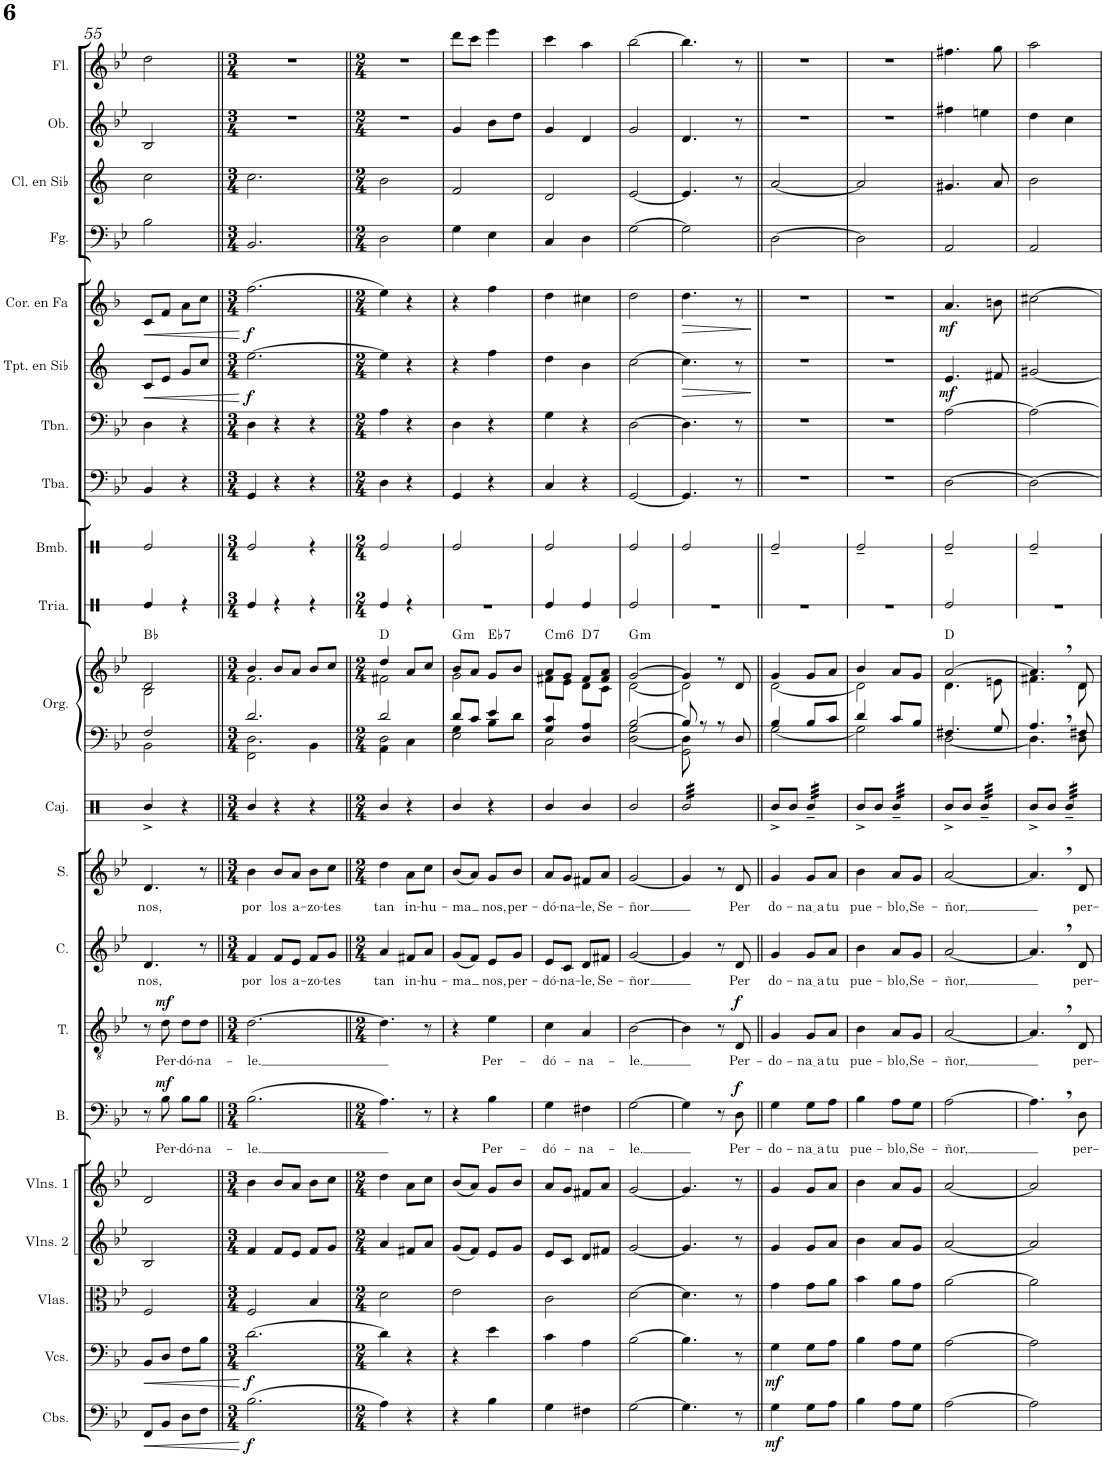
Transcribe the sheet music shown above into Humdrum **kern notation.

**kern	**dynam	**kern	**dynam	**kern	**kern	**kern	**kern	**text	**dynam	**kern	**text	**dynam	**kern	**text	**kern	**text	**kern	**kern	**kern	**harte	**kern	**kern	**kern	**kern	**kern	**dynam	**kern	**dynam	**kern	**kern	**kern	**kern
*part21	*part21	*part20	*part20	*part19	*part18	*part17	*part16	*part16	*part16	*part15	*part15	*part15	*part14	*part14	*part13	*part13	*part12	*part11	*part11	*part11	*part10	*part9	*part8	*part7	*part6	*part6	*part5	*part5	*part4	*part3	*part2	*part1
*staff22	*staff22	*staff21	*staff21	*staff20	*staff19	*staff18	*staff17	*staff17	*staff17	*staff16	*staff16	*staff16	*staff15	*staff15	*staff14	*staff14	*staff13	*staff12	*staff11	*	*staff10	*staff9	*staff8	*staff7	*staff6	*staff6	*staff5	*staff5	*staff4	*staff3	*staff2	*staff1
*I"Contrabajos	*	*I"Violonchelos	*	*I"Violas	*I"Violines 2	*I"Violines 1	*I"Bajo	*	*	*I"Tenor	*	*	*I"Contralto	*	*I"Soprano	*	*I"Caja clara	*I"Órgano	*	*	*I"Triángulo	*I"Bombo	*I"Tuba	*I"Trombón	*I"Trompeta en Sib	*	*I"Corno en Fa	*	*I"Fagot	*I"Clarinete en Sib	*I"Oboe	*I"Flauta
*I'Cbs.	*	*I'Vcs.	*	*I'Vlas.	*I'Vlns. 2	*I'Vlns. 1	*I'B.	*	*	*I'T.	*	*	*I'C.	*	*I'S.	*	*I'Caj.	*	*	*	*	*I'Bmb.	*I'Tba.	*I'Tbn.	*I'Tpt. en Sib	*	*I'Cor. en Fa	*	*I'Fg.	*I'Cl. en Sib	*I'Ob.	*I'Fl.
!!LO:PB:g=z
*clefF4	*	*clefF4	*	*clefC3	*clefG2	*clefG2	*clefF4	*	*	*clefGv2	*	*	*clefG2	*	*clefG2	*	*clefX	*clefF4	*clefG2	*	*clefX	*clefX	*clefF4	*clefF4	*clefG2	*	*clefG2	*	*clefF4	*clefG2	*clefG2	*clefG2
*Trd7c12	*	*	*	*	*	*	*	*	*	*	*	*	*	*	*	*	*	*	*	*	*	*	*	*	*Trd1c2	*	*Trd4c7	*	*	*Trd1c2	*	*
*k[b-e-]	*	*k[b-e-]	*	*k[b-e-]	*k[b-e-]	*k[b-e-]	*k[b-e-]	*	*	*k[b-e-]	*	*	*k[b-e-]	*	*k[b-e-]	*	*k[]	*k[b-e-]	*k[b-e-]	*	*k[]	*k[]	*k[b-e-]	*k[b-e-]	*k[]	*	*k[b-]	*	*k[b-e-]	*k[]	*k[b-e-]	*k[b-e-]
*M2/4	*	*M2/4	*	*M2/4	*M2/4	*M2/4	*M2/4	*	*	*M2/4	*	*	*M2/4	*	*M2/4	*	*M2/4	*M2/4	*M2/4	*	*M2/4	*M2/4	*M2/4	*M2/4	*M2/4	*	*M2/4	*	*M2/4	*M2/4	*M2/4	*M2/4
=55	=55	=55	=55	=55	=55	=55	=55	=55	=55	=55	=55	=55	=55	=55	=55	=55	=55	=55	=55	=55	=55	=55	=55	=55	=55	=55	=55	=55	=55	=55	=55	=55
!	!LO:HP:b	!	!LO:HP:b	!	!	!	!	!	!	!	!	!	!	!LO:LY:b	!	!LO:LY:b	!	!	!	!	!	!	!	!	!	!LO:HP:b	!	!LO:HP:b	!	!	!	!
*	*	*	*	*	*	*	*	*	*	*	*	*	*	*	*	*	*	*^	*^	*	*	*	*	*	*	*	*	*	*	*	*	*
8FF/L	<	8BB-/L	<	2F/	2B-/	2d/	8r	.	.	8r	.	.	4.d/	nos,	4.d/	nos,	4R^/	2F/	2BB-\	2d/	2B-\	Bb:maj	4Re/	2Re/	4BB-/	4D\	8c/L	<	8c/L	<	2B-\	2cc\	2B-/	2dd\
!	!	!	!	!	!	!	!	!LO:LY:b	!LO:DY:a	!	!LO:LY:b	!LO:DY:a	!	!	!	!	!	!	!	!	!	!	!	!	!	!	!	!	!	!	!	!	!	!
8BB-/J	.	8D/J	.	.	.	.	8B-\	Per-	mf	8d\	Per-	mf	.	.	.	.	.	.	.	.	.	.	.	.	.	.	8e/J	.	8f/J	.	.	.	.	.
!	!	!	!	!	!	!	!	!LO:LY:b	!	!	!LO:LY:b	!	!	!	!	!	!	!	!	!	!	!	!	!	!	!	!	!	!	!	!	!	!	!
8D\L	.	8F\L	.	.	.	.	8B-\L	-dó-	.	8d\L	-dó-	.	.	.	.	.	4r	.	.	.	.	.	4r	.	4r	4r	8g/L	.	8a\L	.	.	.	.	.
!	!	!	!	!	!	!	!	!LO:LY:b	!	!	!LO:LY:b	!	!	!	!	!	!	!	!	!	!	!	!	!	!	!	!	!	!	!	!	!	!	!
8F\J	.	8B-\J	.	.	.	.	8B-\J	-na-	.	8d\J	-na-	.	8r	.	8r	.	.	.	.	.	.	.	.	.	.	.	8cc/J	.	8cc\J	.	.	.	.	.
*	*	*	*	*	*	*	*	*	*	*	*	*	*	*	*	*	*	*v	*v	*	*	*	*	*	*	*	*	*	*	*	*	*	*	*
*	*	*	*	*	*	*	*	*	*	*	*	*	*	*	*	*	*	*	*v	*v	*	*	*	*	*	*	*	*	*	*	*	*	*
.	[	.	[	.	.	.	.	.	.	.	.	.	.	.	.	.	.	.	.	.	.	.	.	.	.	[	.	[	.	.	.	.
=56||	=56||	=56||	=56||	=56||	=56||	=56||	=56||	=56||	=56||	=56||	=56||	=56||	=56||	=56||	=56||	=56||	=56||	=56||	=56||	=56||	=56||	=56||	=56||	=56||	=56||	=56||	=56||	=56||	=56||	=56||	=56||	=56||
*M3/4	*	*M3/4	*	*M3/4	*M3/4	*M3/4	*M3/4	*	*	*M3/4	*	*	*M3/4	*	*M3/4	*	*M3/4	*M3/4	*M3/4	*	*M3/4	*M3/4	*M3/4	*M3/4	*M3/4	*	*M3/4	*	*M3/4	*M3/4	*M3/4	*M3/4
!	!LO:DY:b	!	!LO:DY:b	!	!	!	!	!LO:LY:b	!	!	!LO:LY:b	!	!	!LO:LY:b	!	!LO:LY:b	!	!	!	!	!	!	!	!	!	!LO:DY:b	!	!LO:DY:b	!	!	!	!
*	*	*	*	*	*	*	*	*	*	*	*	*	*	*	*	*	*	*^	*^	*	*	*	*	*	*	*	*	*	*	*	*	*
*	*	*	*	*	*	*	*	*	*	*	*	*	*	*	*	*	*	*	*^	*	*	*	*	*	*	*	*	*	*	*	*	*	*	*
(2.B-\	f	[2.d\	f	2F/	4f/	4b-\	(2.B-\	-le.	.	[2.d\	-le.	.	4f/	por	4b-\	por	4R/	2.d/	2.D\	2FF\	4b-/	2.f\	.	4Re/	2Re/	4GG/	4D\	[2.ee\	f	(2.ff\	f	2.BB-/	2.cc\	2.r	2.r
!	!	!	!	!	!	!	!	!	!	!	!	!	!	!LO:LY:b	!	!LO:LY:b	!	!	!	!	!	!	!	!	!	!	!	!	!	!	!	!	!	!	!
.	.	.	.	.	8f/L	8b-/L	.	.	.	.	.	.	8f/L	los	8b-/L	los	4r	.	.	.	8b-/L	.	.	4r	.	4r	4r	.	.	.	.	.	.	.	.
!	!	!	!	!	!	!	!	!	!	!	!	!	!	!LO:LY:b	!	!LO:LY:b	!	!	!	!	!	!	!	!	!	!	!	!	!	!	!	!	!	!	!
.	.	.	.	.	8e-/J	8a/J	.	.	.	.	.	.	8e-/J	a-	8a/J	a-	.	.	.	.	8a/J	.	.	.	.	.	.	.	.	.	.	.	.	.	.
!	!	!	!	!	!	!	!	!	!	!	!	!	!	!LO:LY:b	!	!LO:LY:b	!	!	!	!	!	!	!	!	!	!	!	!	!	!	!	!	!	!	!
.	.	.	.	4B-/	8f/L	8b-\L	.	.	.	.	.	.	8f/L	-zo-	8b-\L	-zo-	4r	.	.	4BB-\	8b-/L	.	.	4r	4r	4r	4r	.	.	.	.	.	.	.	.
!	!	!	!	!	!	!	!	!	!	!	!	!	!	!LO:LY:b	!	!LO:LY:b	!	!	!	!	!	!	!	!	!	!	!	!	!	!	!	!	!	!	!
.	.	.	.	.	8g/J	8cc\J	.	.	.	.	.	.	8g/J	-tes	8cc\J	-tes	.	.	.	.	8cc/J	.	.	.	.	.	.	.	.	.	.	.	.	.	.
=57||	=57||	=57||	=57||	=57||	=57||	=57||	=57||	=57||	=57||	=57||	=57||	=57||	=57||	=57||	=57||	=57||	=57||	=57||	=57||	=57||	=57||	=57||	=57||	=57||	=57||	=57||	=57||	=57||	=57||	=57||	=57||	=57||	=57||	=57||	=57||
*M2/4	*	*M2/4	*	*M2/4	*M2/4	*M2/4	*M2/4	*	*	*M2/4	*	*	*M2/4	*	*M2/4	*	*M2/4	*M2/4	*	*	*M2/4	*	*	*M2/4	*M2/4	*M2/4	*M2/4	*M2/4	*	*M2/4	*	*M2/4	*M2/4	*M2/4	*M2/4
!	!	!	!	!	!	!	!	!	!	!	!	!	!	!LO:LY:b	!	!LO:LY:b	!	!	!	!	!	!	!	!	!	!	!	!	!	!	!	!	!	!	!
4A\)	.	4d\]	.	2d\	4a/	4dd\	4.A\)	.	.	4.d\]	.	.	4a/	tan	4dd\	tan	4R/	2d/	2D\	4AA\	4dd/	2f#X\	D:maj	4Re/	2Re/	4D\	4A\	4ee\]	.	4ee\)	.	2D\	2b\	2r	2r
!	!	!	!	!	!	!	!	!	!	!	!	!	!	!LO:LY:b	!	!LO:LY:b	!	!	!	!	!	!	!	!	!	!	!	!	!	!	!	!	!	!	!
4r	.	4r	.	.	8f#X/L	8a\L	.	.	.	.	.	.	8f#X/L	in-	8a\L	in-	4r	.	.	4C\	8a/L	.	.	4r	.	4r	4r	4r	.	4r	.	.	.	.	.
!	!	!	!	!	!	!	!	!	!	!	!	!	!	!LO:LY:b	!	!LO:LY:b	!	!	!	!	!	!	!	!	!	!	!	!	!	!	!	!	!	!	!
.	.	.	.	.	8a/J	8cc\J	8r	.	.	8r	.	.	8a/J	-hu-	8cc\J	-hu-	.	.	.	.	8cc/J	.	.	.	.	.	.	.	.	.	.	.	.	.	.
=58	=58	=58	=58	=58	=58	=58	=58	=58	=58	=58	=58	=58	=58	=58	=58	=58	=58	=58	=58	=58	=58	=58	=58	=58	=58	=58	=58	=58	=58	=58	=58	=58	=58	=58	=58
!	!	!	!	!	!	!	!	!	!	!	!	!	!	!LO:LY:b	!	!LO:LY:b	!	!	!	!	!	!	!LO:H:kt=m	!	!	!	!	!	!	!	!	!	!	!	!
4r	.	4r	.	2e-\	(8g/L	(8b-/L	4r	.	.	4r	.	.	(8g/L	-ma	(8b-/L	-ma	4R/	8d/L	4G\	2E-\	8b-/L	2g\	G:min	2r	2Re/	4GG/	4D\	4r	.	4r	.	4G\	2f/	4g/	8ddd\L
.	.	.	.	.	8f/J)	8a/J)	.	.	.	.	.	.	8f/J)	.	8a/J)	.	.	8c/J	.	.	8a/J	.	.	.	.	.	.	.	.	.	.	.	.	.	8ccc\J
!	!	!	!	!	!	!	!	!LO:LY:b	!	!	!LO:LY:b	!	!	!LO:LY:b	!	!LO:LY:b	!	!	!	!	!	!	!LO:H:kt=7	!	!	!	!	!	!	!	!	!	!	!	!
4B-\	.	4e-\	.	.	8e-/L	8g/L	4B-\	Per-	.	4e-\	Per-	.	8e-/L	nos,	8g/L	nos,	4r	4e-/	8B-\L	.	8g/L	.	Eb:7	.	.	4r	4r	4ff\	.	4ff\	.	4E-\	.	8b-\L	4eee-\
!	!	!	!	!	!	!	!	!	!	!	!	!	!	!LO:LY:b	!	!LO:LY:b	!	!	!	!	!	!	!	!	!	!	!	!	!	!	!	!	!	!	!
.	.	.	.	.	8g/J	8b-/J	.	.	.	.	.	.	8g/J	per-	8b-/J	per-	.	.	8d\J	.	8b-/J	.	.	.	.	.	.	.	.	.	.	.	.	8dd\J	.
*	*	*	*	*	*	*	*	*	*	*	*	*	*	*	*	*	*	*	*v	*v	*	*	*	*	*	*	*	*	*	*	*	*	*	*	*
=59	=59	=59	=59	=59	=59	=59	=59	=59	=59	=59	=59	=59	=59	=59	=59	=59	=59	=59	=59	=59	=59	=59	=59	=59	=59	=59	=59	=59	=59	=59	=59	=59	=59	=59
!	!	!	!	!	!	!	!	!LO:LY:b	!	!	!LO:LY:b	!	!	!LO:LY:b	!	!LO:LY:b	!	!	!	!	!	!LO:H:kt=m6	!	!	!	!	!	!	!	!	!	!	!	!
4G\	.	4c\	.	2c\	8e-/L	8a/L	4G\	-dó-	.	4c\	-dó-	.	8e-/L	-dó-	8a/L	-dó-	4R/	4G/ 4c/	2C\	8a/L	8f#X\L	C:min6	4Re/	2Re/	4C/	4G\	4dd\	.	4dd\	.	4C/	2d/	4g/	4ccc\
!	!	!	!	!	!	!	!	!	!	!	!	!	!	!LO:LY:b	!	!LO:LY:b	!	!	!	!	!	!	!	!	!	!	!	!	!	!	!	!	!	!
.	.	.	.	.	8c/J	8g/J	.	.	.	.	.	.	8c/J	-na-	8g/J	-na-	.	.	.	8g/J	8e-\J	.	.	.	.	.	.	.	.	.	.	.	.	.
!	!	!	!	!	!	!	!	!LO:LY:b	!	!	!LO:LY:b	!	!	!LO:LY:b	!	!LO:LY:b	!	!	!	!	!	!LO:H:kt=7	!	!	!	!	!	!	!	!	!	!	!	!
4F#X\	.	4A\	.	.	8d/L	8f#X/L	4F#X\	-na-	.	4A/	-na-	.	8d/L	-le,	8f#X/L	-le,	4R/	4D/ 4A/	.	8f#/L	8d\L	D:7	4Re/	.	4r	4r	4b\	.	4cc#X\	.	4D\	.	4d/	4aa\
!	!	!	!	!	!	!	!	!	!	!	!	!	!	!LO:LY:b	!	!LO:LY:b	!	!	!	!	!	!	!	!	!	!	!	!	!	!	!	!	!	!
.	.	.	.	.	8f#X/J	8a/J	.	.	.	.	.	.	8f#X/J	Se-	8a/J	Se-	.	.	.	8f#/ 8a/J	8c\J	.	.	.	.	.	.	.	.	.	.	.	.	.
=60	=60	=60	=60	=60	=60	=60	=60	=60	=60	=60	=60	=60	=60	=60	=60	=60	=60	=60	=60	=60	=60	=60	=60	=60	=60	=60	=60	=60	=60	=60	=60	=60	=60	=60
!	!	!	!	!	!	!	!	!LO:LY:b	!	!	!LO:LY:b	!	!	!LO:LY:b	!	!LO:LY:b	!	!	!	!	!	!LO:H:kt=m	!	!	!	!	!	!	!	!	!	!	!	!
[2G\	.	[2B-\	.	[2d\	[2g/	[2g/	[2G\	-le.	.	[2B-\	-le.	.	[2g/	-ñor	[2g/	-ñor	2R/	[2B-/	[2D\ 2G\	[2g/	[2d\	G:min	2Re/	2Re/	[2GG/	[2D\	[2cc\	.	2dd\	.	[2G\	[2e/	2g/	[2bb-\
=61	=61	=61	=61	=61	=61	=61	=61	=61	=61	=61	=61	=61	=61	=61	=61	=61	=61	=61	=61	=61	=61	=61	=61	=61	=61	=61	=61	=61	=61	=61	=61	=61	=61	=61
*	*	*	*	*	*	*	*	*	*	*	*	*	*	*	*	*	*	*	*^	*	*	*	*	*	*	*	*	*	*	*	*	*	*	*
!	!	!	!	!	!	!	!	!	!	!	!	!	!	!	!	!	!	!	!	!	!	!	!	!	!	!	!	!	!LO:HP:b	!	!LO:HP:b	!	!	!	!
*	*	*	*	*	*	*	*	*	*	*	*	*	*	*	*	*	*tremolo	*	*	*	*	*	*	*	*	*	*	*	*	*	*	*	*	*	*
4.G\]	.	4.B-\]	.	4.d\]	4.g/]	4.g/]	4G\]	.	.	4B-\]	.	.	4g/]	.	4g/]	.	32R/LLL	8B-/]	8D\]	2GG\	4g/]	2d\]	.	2r	2Re/	4.GG/]	4.D\]	4.cc\]	>	4.dd\	>	2G\]	4.e/]	4.d/	4.bb-\]
.	.	.	.	.	.	.	.	.	.	.	.	.	.	.	.	.	32R/	.	.	.	.	.	.	.	.	.	.	.	.	.	.	.	.	.	.
.	.	.	.	.	.	.	.	.	.	.	.	.	.	.	.	.	32R/	.	.	.	.	.	.	.	.	.	.	.	.	.	.	.	.	.	.
.	.	.	.	.	.	.	.	.	.	.	.	.	.	.	.	.	32R/	.	.	.	.	.	.	.	.	.	.	.	.	.	.	.	.	.	.
.	.	.	.	.	.	.	.	.	.	.	.	.	.	.	.	.	32R/	8r	4.ryy	.	.	.	.	.	.	.	.	.	.	.	.	.	.	.	.
.	.	.	.	.	.	.	.	.	.	.	.	.	.	.	.	.	32R/	.	.	.	.	.	.	.	.	.	.	.	.	.	.	.	.	.	.
.	.	.	.	.	.	.	.	.	.	.	.	.	.	.	.	.	32R/	.	.	.	.	.	.	.	.	.	.	.	.	.	.	.	.	.	.
.	.	.	.	.	.	.	.	.	.	.	.	.	.	.	.	.	32R/	.	.	.	.	.	.	.	.	.	.	.	.	.	.	.	.	.	.
.	.	.	.	.	.	.	8r	.	.	8r	.	.	8r	.	8r	.	32R/	8r	.	.	8r	.	.	.	.	.	.	.	.	.	.	.	.	.	.
.	.	.	.	.	.	.	.	.	.	.	.	.	.	.	.	.	32R/	.	.	.	.	.	.	.	.	.	.	.	.	.	.	.	.	.	.
.	.	.	.	.	.	.	.	.	.	.	.	.	.	.	.	.	32R/	.	.	.	.	.	.	.	.	.	.	.	.	.	.	.	.	.	.
.	.	.	.	.	.	.	.	.	.	.	.	.	.	.	.	.	32R/	.	.	.	.	.	.	.	.	.	.	.	.	.	.	.	.	.	.
!	!	!	!	!	!	!	!	!LO:LY:b	!LO:DY:a	!	!LO:LY:b	!LO:DY:a	!	!LO:LY:b	!	!LO:LY:b	!	!	!	!	!	!	!	!	!	!	!	!	!	!	!	!	!	!	!
8r	.	8r	.	8r	8r	8r	8D\	Per-	f	8D/	Per-	f	8d/	Per	8d/	Per	32R/	8D/	.	.	8d/	.	.	.	.	8r	8r	8r	.	8r	.	.	8r	8r	8r
.	.	.	.	.	.	.	.	.	.	.	.	.	.	.	.	.	32R/	.	.	.	.	.	.	.	.	.	.	.	.	.	.	.	.	.	.
.	.	.	.	.	.	.	.	.	.	.	.	.	.	.	.	.	32R/	.	.	.	.	.	.	.	.	.	.	.	.	.	.	.	.	.	.
.	.	.	.	.	.	.	.	.	.	.	.	.	.	.	.	.	32R/JJJ	.	.	.	.	.	.	.	.	.	.	.	.	.	.	.	.	.	.
*	*	*	*	*	*	*	*	*	*	*	*	*	*	*	*	*	*	*v	*v	*v	*	*	*	*	*	*	*	*	*	*	*	*	*	*	*
*	*	*	*	*	*	*	*	*	*	*	*	*	*	*	*	*	*	*	*v	*v	*	*	*	*	*	*	*	*	*	*	*	*	*
.	.	.	.	.	.	.	.	.	.	.	.	.	.	.	.	.	.	.	.	.	.	.	.	.	.	]	.	]	.	.	.	.
=62||	=62||	=62||	=62||	=62||	=62||	=62||	=62||	=62||	=62||	=62||	=62||	=62||	=62||	=62||	=62||	=62||	=62||	=62||	=62||	=62||	=62||	=62||	=62||	=62||	=62||	=62||	=62||	=62||	=62||	=62||	=62||	=62||
!	!LO:DY:b	!	!LO:DY:b	!	!	!	!	!LO:LY:b	!	!	!LO:LY:b	!	!	!LO:LY:b	!	!LO:LY:b	!	!	!	!	!	!	!	!	!	!	!	!	!	!	!	!
*	*	*	*	*	*	*	*	*	*	*	*	*	*	*	*	*	*	*^	*^	*	*	*	*	*	*	*	*	*	*	*	*	*
4G\	mf	4G\	mf	4g\	4g/	4g/	4G\	-do-	.	4G/	-do-	.	4g/	-do-	4g/	-do-	8R^/L	4B-/	[2G\	4g/	[2d\	.	2r	2Re~/	2r	2r	2r	.	2r	.	[2D\	[2a/	2r	2r
.	.	.	.	.	.	.	.	.	.	.	.	.	.	.	.	.	8R/J	.	.	.	.	.	.	.	.	.	.	.	.	.	.	.	.	.
!	!	!	!	!	!	!	!	!LO:LY:b	!	!	!LO:LY:b	!	!	!LO:LY:b	!	!LO:LY:b	!	!	!	!	!	!	!	!	!	!	!	!	!	!	!	!	!	!
8G\L	.	8G\L	.	8g\L	8g/L	8g/L	8G\L	na a	.	8G/L	na a	.	8g/L	na a	8g/L	na a	32R~/LLL	8B-/L	.	8g/L	.	.	.	.	.	.	.	.	.	.	.	.	.	.
.	.	.	.	.	.	.	.	.	.	.	.	.	.	.	.	.	32R~/	.	.	.	.	.	.	.	.	.	.	.	.	.	.	.	.	.
.	.	.	.	.	.	.	.	.	.	.	.	.	.	.	.	.	32R~/	.	.	.	.	.	.	.	.	.	.	.	.	.	.	.	.	.
.	.	.	.	.	.	.	.	.	.	.	.	.	.	.	.	.	32R~/	.	.	.	.	.	.	.	.	.	.	.	.	.	.	.	.	.
!	!	!	!	!	!	!	!	!LO:LY:b	!	!	!LO:LY:b	!	!	!LO:LY:b	!	!LO:LY:b	!	!	!	!	!	!	!	!	!	!	!	!	!	!	!	!	!	!
8A\J	.	8A\J	.	8a\J	8a/J	8a/J	8A\J	tu	.	8A/J	tu	.	8a/J	tu	8a/J	tu	32R~/	8c/J	.	8a/J	.	.	.	.	.	.	.	.	.	.	.	.	.	.
.	.	.	.	.	.	.	.	.	.	.	.	.	.	.	.	.	32R~/	.	.	.	.	.	.	.	.	.	.	.	.	.	.	.	.	.
.	.	.	.	.	.	.	.	.	.	.	.	.	.	.	.	.	32R~/	.	.	.	.	.	.	.	.	.	.	.	.	.	.	.	.	.
.	.	.	.	.	.	.	.	.	.	.	.	.	.	.	.	.	32R~/JJJ	.	.	.	.	.	.	.	.	.	.	.	.	.	.	.	.	.
=63	=63	=63	=63	=63	=63	=63	=63	=63	=63	=63	=63	=63	=63	=63	=63	=63	=63	=63	=63	=63	=63	=63	=63	=63	=63	=63	=63	=63	=63	=63	=63	=63	=63	=63
!	!	!	!	!	!	!	!	!LO:LY:b	!	!	!LO:LY:b	!	!	!LO:LY:b	!	!LO:LY:b	!	!	!	!	!	!	!	!	!	!	!	!	!	!	!	!	!	!
4B-\	.	4B-\	.	4b-\	4b-\	4b-\	4B-\	pue-	.	4B-\	pue-	.	4b-\	pue-	4b-\	pue-	8R^/L	4d/	2G\]	4b-/	2d\]	.	2r	2Re~/	2r	2r	2r	.	2r	.	2D\]	2a/]	2r	2r
.	.	.	.	.	.	.	.	.	.	.	.	.	.	.	.	.	8R/J	.	.	.	.	.	.	.	.	.	.	.	.	.	.	.	.	.
!	!	!	!	!	!	!	!	!LO:LY:b	!	!	!LO:LY:b	!	!	!LO:LY:b	!	!LO:LY:b	!	!	!	!	!	!	!	!	!	!	!	!	!	!	!	!	!	!
8A\L	.	8A\L	.	8a\L	8a/L	8a/L	8A\L	-blo,	.	8A/L	-blo,	.	8a/L	-blo,	8a/L	-blo,	32R~/LLL	8c/L	.	8a/L	.	.	.	.	.	.	.	.	.	.	.	.	.	.
.	.	.	.	.	.	.	.	.	.	.	.	.	.	.	.	.	32R~/	.	.	.	.	.	.	.	.	.	.	.	.	.	.	.	.	.
.	.	.	.	.	.	.	.	.	.	.	.	.	.	.	.	.	32R~/	.	.	.	.	.	.	.	.	.	.	.	.	.	.	.	.	.
.	.	.	.	.	.	.	.	.	.	.	.	.	.	.	.	.	32R~/	.	.	.	.	.	.	.	.	.	.	.	.	.	.	.	.	.
!	!	!	!	!	!	!	!	!LO:LY:b	!	!	!LO:LY:b	!	!	!LO:LY:b	!	!LO:LY:b	!	!	!	!	!	!	!	!	!	!	!	!	!	!	!	!	!	!
8G\J	.	8G\J	.	8g\J	8g/J	8g/J	8G\J	Se-	.	8G/J	Se-	.	8g/J	Se-	8g/J	Se-	32R~/	8B-/J	.	8g/J	.	.	.	.	.	.	.	.	.	.	.	.	.	.
.	.	.	.	.	.	.	.	.	.	.	.	.	.	.	.	.	32R~/	.	.	.	.	.	.	.	.	.	.	.	.	.	.	.	.	.
.	.	.	.	.	.	.	.	.	.	.	.	.	.	.	.	.	32R~/	.	.	.	.	.	.	.	.	.	.	.	.	.	.	.	.	.
.	.	.	.	.	.	.	.	.	.	.	.	.	.	.	.	.	32R~/JJJ	.	.	.	.	.	.	.	.	.	.	.	.	.	.	.	.	.
=64	=64	=64	=64	=64	=64	=64	=64	=64	=64	=64	=64	=64	=64	=64	=64	=64	=64	=64	=64	=64	=64	=64	=64	=64	=64	=64	=64	=64	=64	=64	=64	=64	=64	=64
!	!	!	!	!	!	!	!	!LO:LY:b	!	!	!LO:LY:b	!	!	!LO:LY:b	!	!LO:LY:b	!	!	!	!	!	!	!	!	!	!	!	!LO:DY:b	!	!LO:DY:b	!	!	!	!
[2A\	.	[2A\	.	[2a\	[2a/	[2a/	[2A\	-ñor,	.	[2A/	-ñor,	.	[2a/	-ñor,	[2a/	-ñor,	8R^/L	4.F#X/	[2D\	[2a/	4.d\	D:maj	2Re/	2Re~/	[2D\	[2A\	4.e/	mf	4.a/	mf	2AA/	4.g#X/	4ff#X\	4.ff#X\
.	.	.	.	.	.	.	.	.	.	.	.	.	.	.	.	.	8R/J	.	.	.	.	.	.	.	.	.	.	.	.	.	.	.	.	.
.	.	.	.	.	.	.	.	.	.	.	.	.	.	.	.	.	32R~/LLL	.	.	.	.	.	.	.	.	.	.	.	.	.	.	.	4een\	.
.	.	.	.	.	.	.	.	.	.	.	.	.	.	.	.	.	32R~/	.	.	.	.	.	.	.	.	.	.	.	.	.	.	.	.	.
.	.	.	.	.	.	.	.	.	.	.	.	.	.	.	.	.	32R~/	.	.	.	.	.	.	.	.	.	.	.	.	.	.	.	.	.
.	.	.	.	.	.	.	.	.	.	.	.	.	.	.	.	.	32R~/	.	.	.	.	.	.	.	.	.	.	.	.	.	.	.	.	.
.	.	.	.	.	.	.	.	.	.	.	.	.	.	.	.	.	32R~/	8G/	.	.	8en\	.	.	.	.	.	8f#X/	.	8bn\	.	.	8a/	.	8gg\
.	.	.	.	.	.	.	.	.	.	.	.	.	.	.	.	.	32R~/	.	.	.	.	.	.	.	.	.	.	.	.	.	.	.	.	.
.	.	.	.	.	.	.	.	.	.	.	.	.	.	.	.	.	32R~/	.	.	.	.	.	.	.	.	.	.	.	.	.	.	.	.	.
.	.	.	.	.	.	.	.	.	.	.	.	.	.	.	.	.	32R~/JJJ	.	.	.	.	.	.	.	.	.	.	.	.	.	.	.	.	.
=65	=65	=65	=65	=65	=65	=65	=65	=65	=65	=65	=65	=65	=65	=65	=65	=65	=65	=65	=65	=65	=65	=65	=65	=65	=65	=65	=65	=65	=65	=65	=65	=65	=65	=65
2A\]	.	2A\]	.	2a\]	2a/]	2a/]	4.A,\]	.	.	4.A,/]	.	.	4.a,/]	.	4.a,/]	.	8R^/L	4.A,/	4.D\]	4.a,/]	4.f#X\	.	2r	2Re~/	2D\_	2A\_	[2g#X/	.	[2cc#X\	.	2AA/	2b\	4dd\	2aa\
.	.	.	.	.	.	.	.	.	.	.	.	.	.	.	.	.	8R/J	.	.	.	.	.	.	.	.	.	.	.	.	.	.	.	.	.
.	.	.	.	.	.	.	.	.	.	.	.	.	.	.	.	.	32R~/LLL	.	.	.	.	.	.	.	.	.	.	.	.	.	.	.	4cc\	.
.	.	.	.	.	.	.	.	.	.	.	.	.	.	.	.	.	32R~/	.	.	.	.	.	.	.	.	.	.	.	.	.	.	.	.	.
.	.	.	.	.	.	.	.	.	.	.	.	.	.	.	.	.	32R~/	.	.	.	.	.	.	.	.	.	.	.	.	.	.	.	.	.
.	.	.	.	.	.	.	.	.	.	.	.	.	.	.	.	.	32R~/	.	.	.	.	.	.	.	.	.	.	.	.	.	.	.	.	.
!	!	!	!	!	!	!	!	!LO:LY:b	!	!	!LO:LY:b	!	!	!LO:LY:b	!	!LO:LY:b	!	!	!	!	!	!	!	!	!	!	!	!	!	!	!	!	!	!
.	.	.	.	.	.	.	8D\	per-	.	8D/	per-	.	8d/	per-	8d/	per-	32R~/	8F#X/	8D\	8d/	8d\	.	.	.	.	.	.	.	.	.	.	.	.	.
.	.	.	.	.	.	.	.	.	.	.	.	.	.	.	.	.	32R~/	.	.	.	.	.	.	.	.	.	.	.	.	.	.	.	.	.
.	.	.	.	.	.	.	.	.	.	.	.	.	.	.	.	.	32R~/	.	.	.	.	.	.	.	.	.	.	.	.	.	.	.	.	.
.	.	.	.	.	.	.	.	.	.	.	.	.	.	.	.	.	32R~/JJJ	.	.	.	.	.	.	.	.	.	.	.	.	.	.	.	.	.
*	*	*	*	*	*	*	*	*	*	*	*	*	*	*	*	*	*Xtremolo	*	*	*	*	*	*	*	*	*	*	*	*	*	*	*	*	*
*	*	*	*	*	*	*	*	*	*	*	*	*	*	*	*	*	*	*v	*v	*	*	*	*	*	*	*	*	*	*	*	*	*	*	*
*	*	*	*	*	*	*	*	*	*	*	*	*	*	*	*	*	*	*	*v	*v	*	*	*	*	*	*	*	*	*	*	*	*	*
=	=	=	=	=	=	=	=	=	=	=	=	=	=	=	=	=	=	=	=	=	=	=	=	=	=	=	=	=	=	=	=	=
*-	*-	*-	*-	*-	*-	*-	*-	*-	*-	*-	*-	*-	*-	*-	*-	*-	*-	*-	*-	*-	*-	*-	*-	*-	*-	*-	*-	*-	*-	*-	*-	*-
